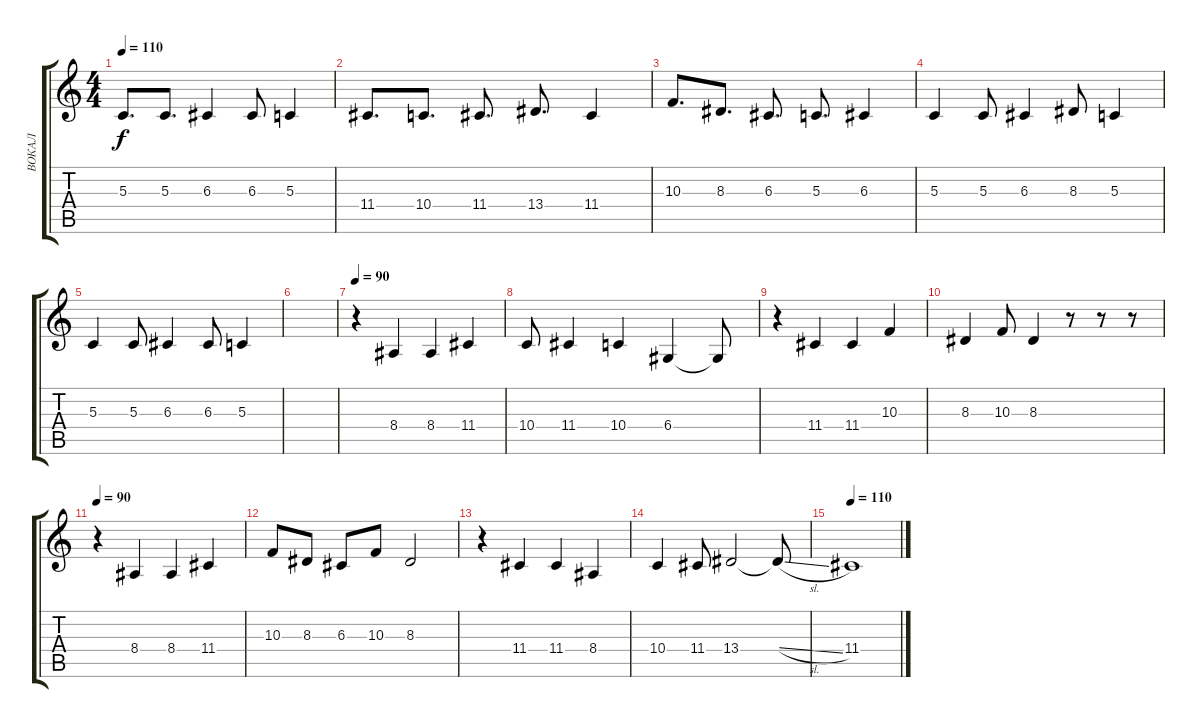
\track ("ВОКАЛ" "ВОКАЛ") {mute instrument violin}
\staff {score tabs}
\tuning (E4 B3 G3 D3 A2 E2) {hide}
\ts (4 4)
\tempo 110
\clef g2
\ks c
5.3.8{d dy f} 5.3.8{d} 6.3.4 6.3.8 5.3.4 |
11.4.8{d} 10.4.8{d} 11.4.8{d} 13.4.8{d} 11.4.4 |
10.3.8{d} 8.3.8{d} 6.3.8{d} 5.3.8{d} 6.3.4 |
5.3.4 5.3.8 6.3.4 8.3.8 5.3.4 |
5.3.4 5.3.8 6.3.4 6.3.8 5.3.4 |
|
\tempo 90
r.4 8.4.4 8.4.4 11.4.4 |
10.4.8 11.4.4 10.4.4 6.4.4 6.4{t}.8 |
r.4 11.4.4 11.4.4 10.3.4 |
8.3.4 10.3.8 8.3.4 r.8 r.8 r.8 |
\tempo 90
r.4 8.4.4 8.4.4 11.4.4 |
10.3.8 8.3.8 6.3.8 10.3.8 8.3.2 |
r.4 11.4.4 11.4.4 8.4.4 |
10.4.4 11.4.8 13.4.2 13.4{sl t}.8 |
\tempo 110
11.4.1
